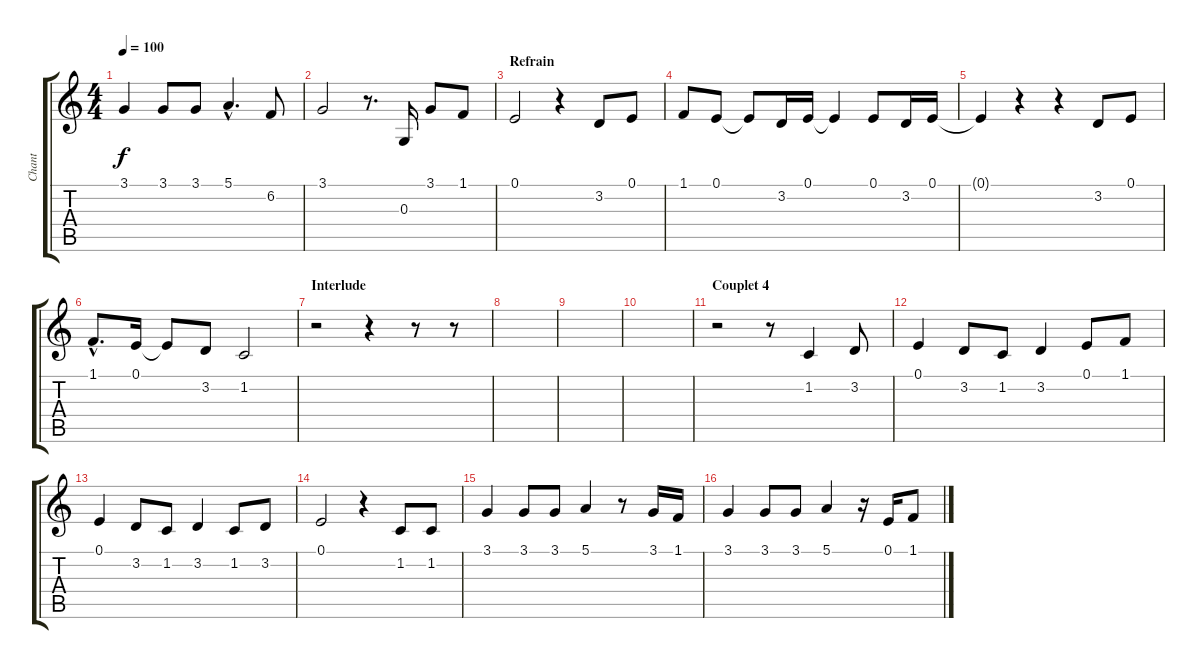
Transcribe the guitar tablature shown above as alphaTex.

\track ("Chant" "Chant") {instrument oboe}
\staff {score tabs}
\tuning (E4 B3 G3 D3 A2 E2) {hide}
\ts (4 4)
\tempo 100
\clef g2
\ks c
3.1.4{dy f} 3.1.8 3.1.8 5.1{hac}.4{d} 6.2.8 |
3.1.2 r.8{d} 0.3.16 3.1.8 1.1.8 |
\section ("" "Refrain")
0.1.2 r.4 3.2.8 0.1.8 |
1.1.8 0.1.8 0.1{t}.8 3.2.16 0.1.16 0.1{t}.4 0.1.8 3.2.16 0.1.16 |
0.1{t}.4 r.4 r.4 3.2.8 0.1.8 |
1.1{hac}.8{d} 0.1.16 0.1{t}.8 3.2.8 1.2.2 |
\section ("" "Interlude")
r.2 r.4 r.8 r.8 |
|
|
|
\section ("" "Couplet 4")
r.2 r.8 1.2.4 3.2.8 |
0.1.4 3.2.8 1.2.8 3.2.4 0.1.8 1.1.8 |
0.1.4 3.2.8 1.2.8 3.2.4 1.2.8 3.2.8 |
0.1.2 r.4 1.2.8 1.2.8 |
3.1.4 3.1.8 3.1.8 5.1.4 r.8 3.1.16 1.1.16 |
3.1.4 3.1.8 3.1.8 5.1.4 r.16 0.1.16 1.1.8
